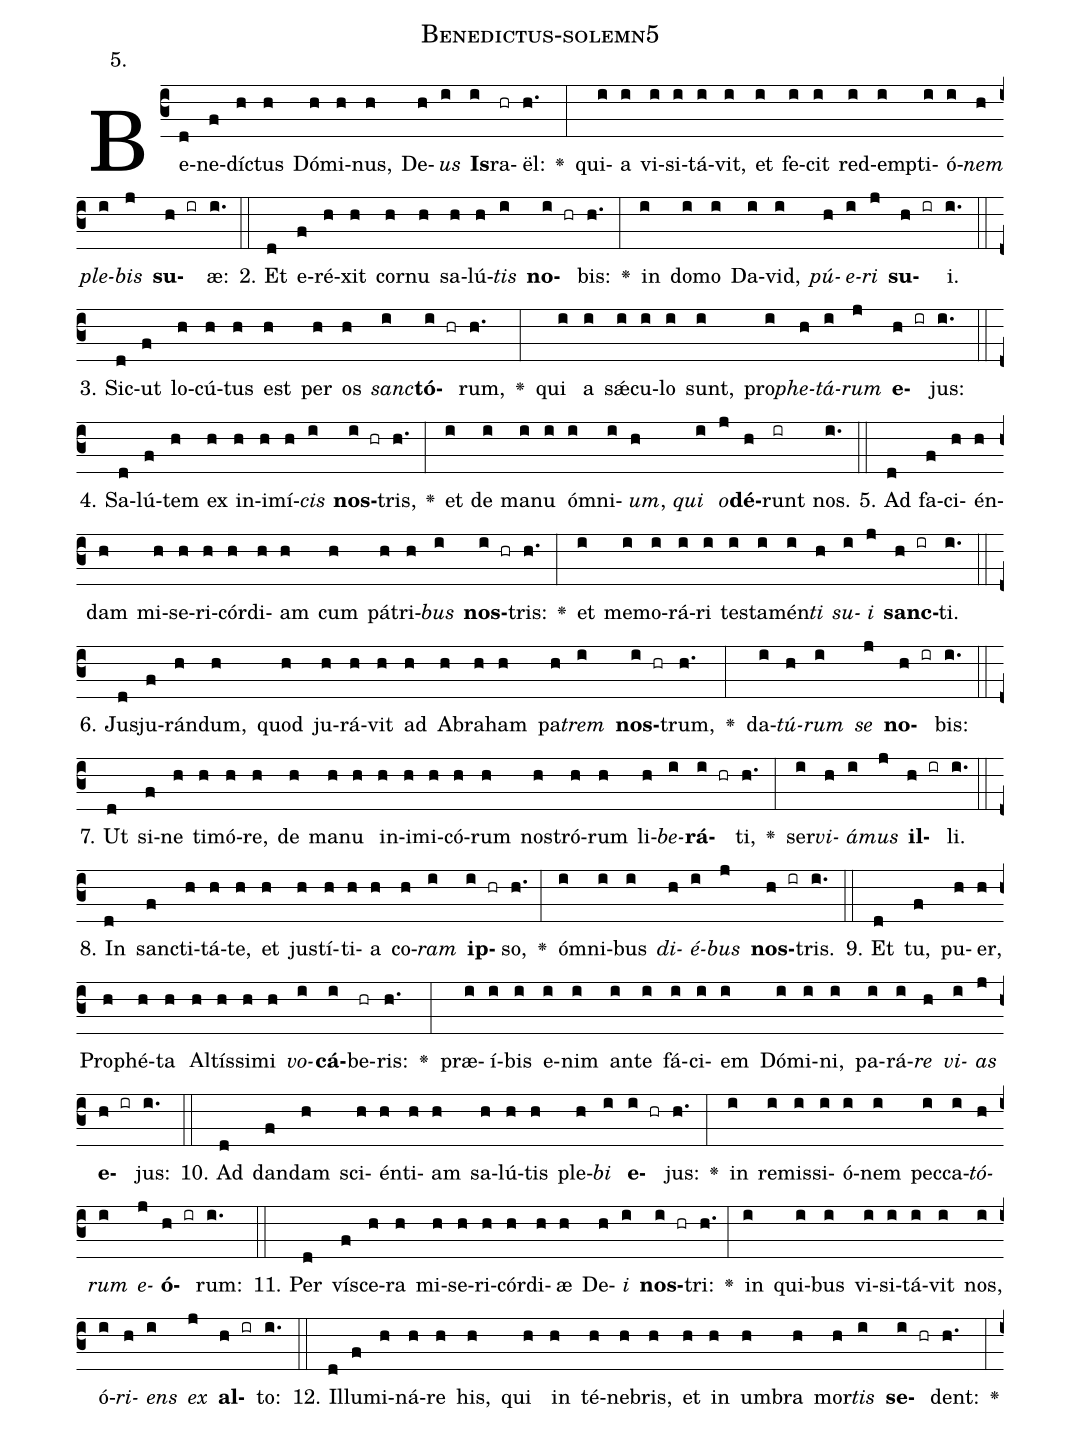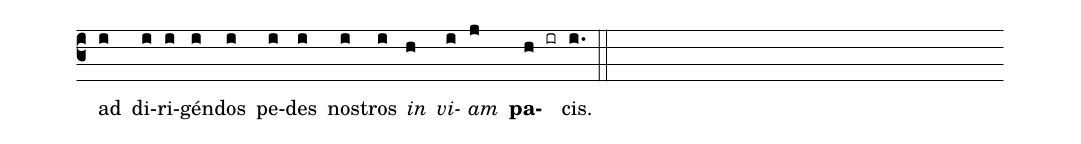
name: Benedictus-solemn5;
annotation: 5.;
%%
(c3)Be(d)ne(f)díc(h)tus(h) Dó(h)mi(h)nus,(h) De(h)<i>us</i>(i) <b>Is</b>(i)ra(hr)ël:(h.) <v>\greheightstar</v>(:) qui(i)a(i) vi(i)si(i)tá(i)vit,(i) et(i) fe(i)cit(i) red(i)emp(i)ti(i)ó(i)<i>nem</i>(h) <i>ple</i>(i)<i>bis</i>(j) <b>su</b>(h ir)æ:(i.) (::)
2. Et(d) e(f)ré(h)xit(h) cor(h)nu(h) sa(h)lú(h)<i>tis</i>(i) <b>no</b>(i hr)bis:(h.) <v>\greheightstar</v>(:) in(i) do(i)mo(i) Da(i)vid,(i) <i>pú</i>(h)<i>e</i>(i)<i>ri</i>(j) <b>su</b>(h ir)i.(i.) (::)
3. Sic(d)ut(f) lo(h)cú(h)tus(h) est(h) per(h) os(h) <i>sanc</i>(i)<b>tó</b>(i hr)rum,(h.) <v>\greheightstar</v>(:) qui(i) a(i) sǽ(i)cu(i)lo(i) sunt,(i) pro(i)<i>phe</i>(h)<i>tá</i>(i)<i>rum</i>(j) <b>e</b>(h ir)jus:(i.) (::)
4. Sa(d)lú(f)tem(h) ex(h) in(h)i(h)mí(h)<i>cis</i>(i) <b>nos</b>(i hr)tris,(h.) <v>\greheightstar</v>(:) et(i) de(i) ma(i)nu(i) óm(i)ni(i)<i>um</i>,(h) <i>qui</i>(i) <i>o</i>(j)<b>dé</b>(h)runt(ir) nos.(i.) (::)
5. Ad(d) fa(f)ci(h)én(h)dam(h) mi(h)se(h)ri(h)cór(h)di(h)am(h) cum(h) pá(h)tri(h)<i>bus</i>(i) <b>nos</b>(i hr)tris:(h.) <v>\greheightstar</v>(:) et(i) me(i)mo(i)rá(i)ri(i) tes(i)ta(i)mén(i)<i>ti</i>(h) <i>su</i>(i)<i>i</i>(j) <b>sanc</b>(h ir)ti.(i.) (::)
6. Ju(d)sju(f)rán(h)dum,(h) quod(h) ju(h)rá(h)vit(h) ad(h) A(h)bra(h)ham(h) pa(h)<i>trem</i>(i) <b>nos</b>(i hr)trum,(h.) <v>\greheightstar</v>(:) da(i)<i>tú</i>(h)<i>rum</i>(i) <i>se</i>(j) <b>no</b>(h ir)bis:(i.) (::)
7. Ut(d) si(f)ne(h) ti(h)mó(h)re,(h) de(h) ma(h)nu(h) in(h)i(h)mi(h)có(h)rum(h) nos(h)tró(h)rum(h) li(h)<i>be</i>(i)<b>rá</b>(i hr)ti,(h.) <v>\greheightstar</v>(:) ser(i)<i>vi</i>(h)<i>á</i>(i)<i>mus</i>(j) <b>il</b>(h ir)li.(i.) (::)
8. In(d) sanc(f)ti(h)tá(h)te,(h) et(h) jus(h)tí(h)ti(h)a(h) co(h)<i>ram</i>(i) <b>ip</b>(i hr)so,(h.) <v>\greheightstar</v>(:) óm(i)ni(i)bus(i) <i>di</i>(h)<i>é</i>(i)<i>bus</i>(j) <b>nos</b>(h ir)tris.(i.) (::)
9. Et(d) tu,(f) pu(h)er,(h) Pro(h)phé(h)ta(h) Al(h)tís(h)si(h)mi(h) <i>vo</i>(i)<b>cá</b>(i)be(hr)ris:(h.) <v>\greheightstar</v>(:) præ(i)í(i)bis(i) e(i)nim(i) an(i)te(i) fá(i)ci(i)em(i) Dó(i)mi(i)ni,(i) pa(i)rá(i)<i>re</i>(h) <i>vi</i>(i)<i>as</i>(j) <b>e</b>(h ir)jus:(i.) (::)
10. Ad(d) dan(f)dam(h) sci(h)én(h)ti(h)am(h) sa(h)lú(h)tis(h) ple(h)<i>bi</i>(i) <b>e</b>(i hr)jus:(h.) <v>\greheightstar</v>(:) in(i) re(i)mis(i)si(i)ó(i)nem(i) pec(i)ca(i)<i>tó</i>(h)<i>rum</i>(i) <i>e</i>(j)<b>ó</b>(h ir)rum:(i.) (::)
11. Per(d) ví(f)sce(h)ra(h) mi(h)se(h)ri(h)cór(h)di(h)æ(h) De(h)<i>i</i>(i) <b>nos</b>(i hr)tri:(h.) <v>\greheightstar</v>(:) in(i) qui(i)bus(i) vi(i)si(i)tá(i)vit(i) nos,(i) ó(i)<i>ri</i>(h)<i>ens</i>(i) <i>ex</i>(j) <b>al</b>(h ir)to:(i.) (::)
12. Il(d)lu(f)mi(h)ná(h)re(h) his,(h) qui(h) in(h) té(h)ne(h)bris,(h) et(h) in(h) um(h)bra(h) mor(h)<i>tis</i>(i) <b>se</b>(i hr)dent:(h.) <v>\greheightstar</v>(:) ad(i) di(i)ri(i)gén(i)dos(i) pe(i)des(i) nos(i)tros(i) <i>in</i>(h) <i>vi</i>(i)<i>am</i>(j) <b>pa</b>(h ir)cis.(i.) (::)
